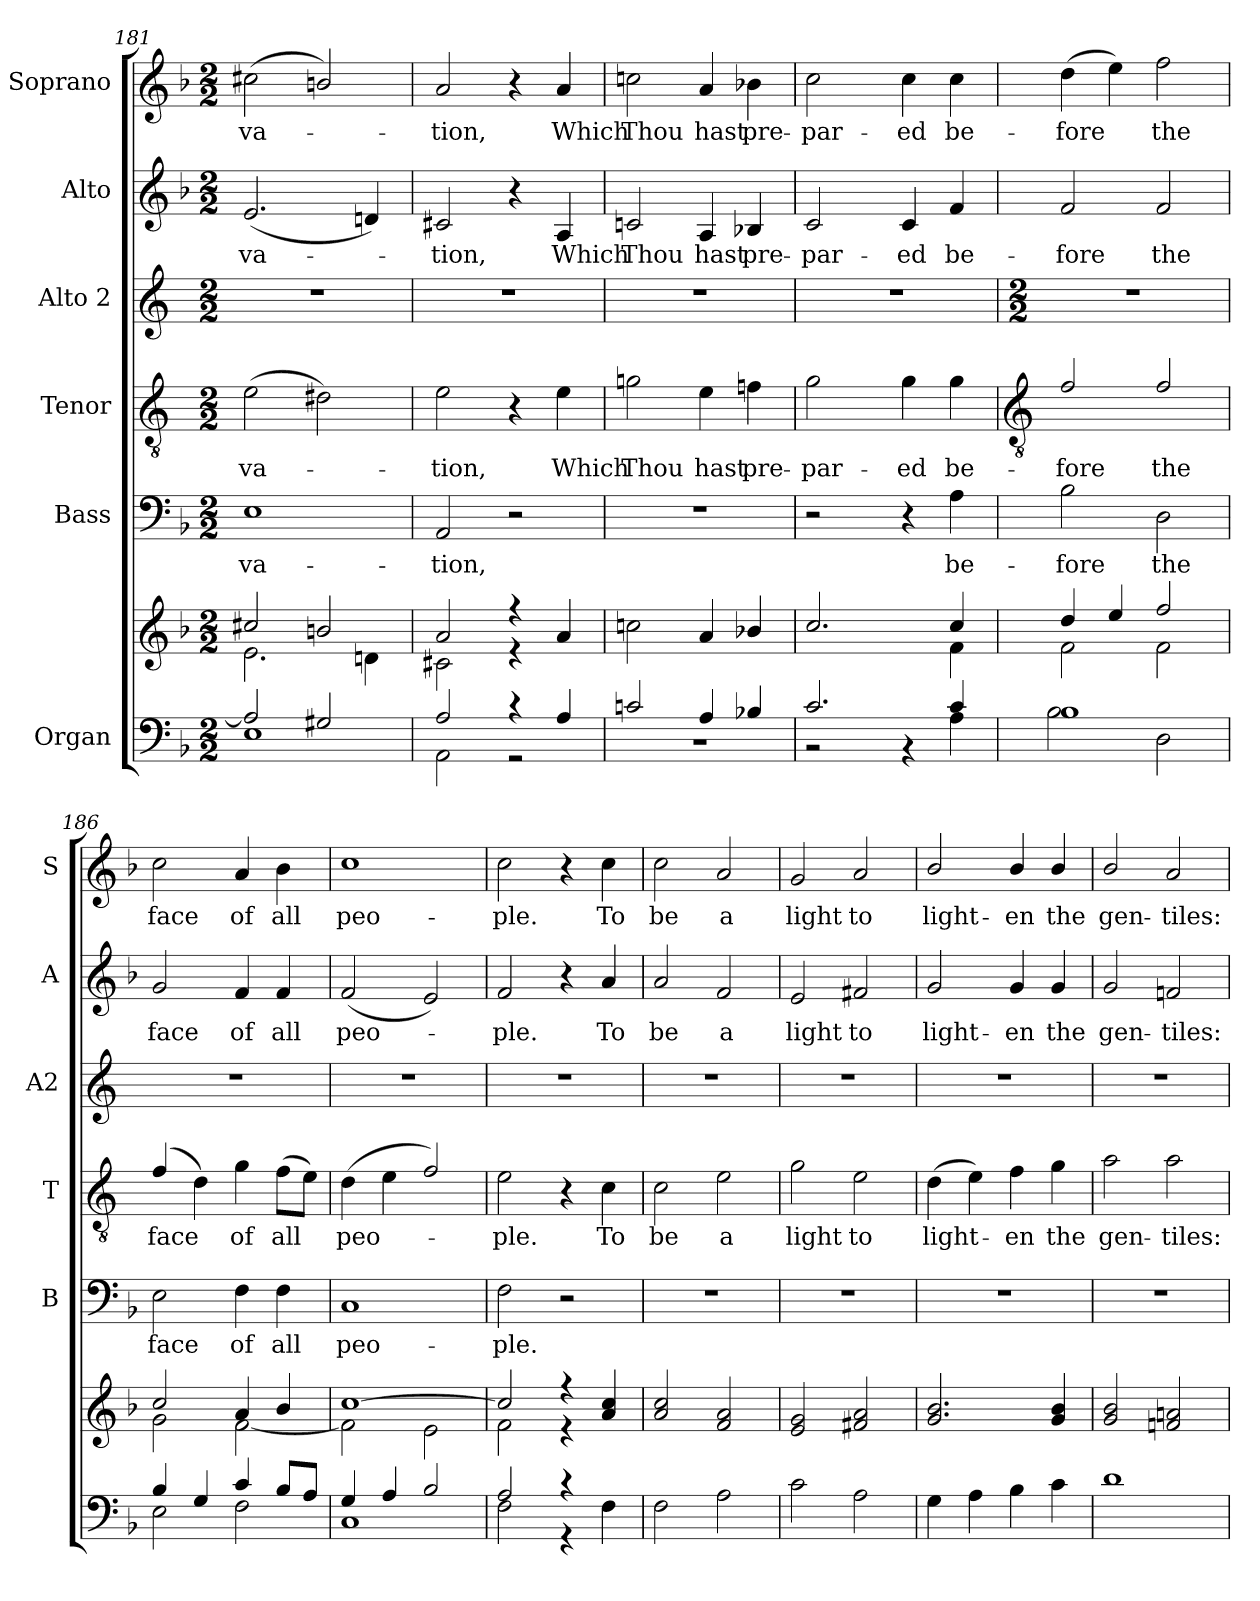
**kern	**kern	**kern	**text	**kern	**text	**kern	**kern	**text	**kern	**text
*part6	*part6	*part5	*part5	*part4	*part4	*part3	*part2	*part2	*part1	*part1
*staff7	*staff6	*staff5	*staff5	*staff4	*staff4	*staff3	*staff2	*staff2	*staff1	*staff1
*I"Organ	*	*I"Bass	*	*I"Tenor	*	*I"Alto 2	*I"Alto	*	*I"Soprano	*
*	*	*I'B	*	*I'T	*	*I'A2	*I'A	*	*I'S	*
*clefF4	*clefG2	*clefF4	*	*clefGv2	*	*clefG2	*clefG2	*	*clefG2	*
*	*	*	*	*ITrd4c7	*	*ITrd4c7	*	*	*	*
*k[b-]	*k[b-]	*k[b-]	*	*k[b-]	*	*k[b-]	*k[b-]	*	*k[b-]	*
*F:	*F:	*F:	*	*F:	*	*F:	*F:	*	*F:	*
*M2/2	*M2/2	*M2/2	*	*M2/2	*	*M2/2	*M2/2	*	*M2/2	*
=181	=181	=181	=181	=181	=181	=181	=181	=181	=181	=181
*^	*^	*	*	*	*	*	*	*	*	*
!	!	!	!	!	!LO:LY:b	!	!LO:LY:b	!	!	!LO:LY:b	!	!LO:LY:b
2A/]	1E\	2cc#X/	2.e\	1E	-va-	(<2A	-va-	1r	(<2.e	-va-	(<2cc#X	-va-
2G#X/	.	2bn/	.	.	.	2G#X)	.	.	.	.	2bn/)	.
.	.	.	4dn\	.	.	.	.	.	4dn)	.	.	.
=182	=182	=182	=182	=182	=182	=182	=182	=182	=182	=182	=182	=182
!	!	!	!	!	!LO:LY:b	!	!LO:LY:b	!	!	!LO:LY:b	!	!LO:LY:b
2A/	2AA\	2a/	2c#X\	2AA	-tion,	2A	tion,	1r	2c#X	tion,	2a	tion,
4r	2r	4r	4r	2r	.	4r	.	.	4r	.	4r	.
!	!	!	!	!	!	!	!LO:LY:b	!	!	!LO:LY:b	!	!LO:LY:b
4A/	.	4a/	4ryy	.	.	4A	Which	.	4A	Which	4a	Which
=183	=183	=183	=183	=183	=183	=183	=183	=183	=183	=183	=183	=183
!	!	!	!	!	!	!	!LO:LY:b	!	!	!LO:LY:b	!	!LO:LY:b
2cn/	1r	2ryy	2ccn\	1r	.	2cn	Thou	1r	2cn	Thou	2ccn	Thou
!	!	!	!	!	!	!	!LO:LY:b	!	!	!LO:LY:b	!	!LO:LY:b
4A/	.	4a/	2ryy	.	.	4A	hast	.	4A	hast	4a	hast
!	!	!	!	!	!	!	!LO:LY:b	!	!	!LO:LY:b	!	!LO:LY:b
4B-X/	.	4b-X/	.	.	.	4B-X	pre-	.	4B-X	pre-	4b-X	pre-
=184	=184	=184	=184	=184	=184	=184	=184	=184	=184	=184	=184	=184
!	!	!	!	!	!	!	!LO:LY:b	!	!	!LO:LY:b	!	!LO:LY:b
2.c/	2r	2.cc/	4ryy	2r	.	2c	-par-	1r	2c	-par-	2cc	-par-
.	.	.	2ryy	.	.	.	.	.	.	.	.	.
!	!	!	!	!	!	!	!LO:LY:b	!	!	!LO:LY:b	!	!LO:LY:b
.	4r	.	.	4r	.	4c	-ed	.	4c	-ed	4cc	-ed
!	!	!	!	!	!LO:LY:b	!	!LO:LY:b	!	!	!LO:LY:b	!	!LO:LY:b
4c/	4A\	4cc/	4f\	4A	be-	4c	be-	.	4f	be-	4cc	be-
!!LO:LB:g=z
=185	=185	=185	=185	=185	=185	=185	=185	=185	=185	=185	=185	=185
*	*	*	*	*	*	*clefGv2	*	*	*	*	*	*
*	*	*	*	*	*	*	*	*M2/2	*	*	*	*
!	!	!	!	!	!LO:LY:b	!	!LO:LY:b	!	!	!LO:LY:b	!	!LO:LY:b
1B-/	2B-\	4dd/	2f\	2B-	-fore	2B-/	-fore	1r	2f	-fore	(>4dd	-fore
.	.	4ee/	.	.	.	.	.	.	.	.	4ee)	.
!	!	!	!	!	!LO:LY:b	!	!LO:LY:b	!	!	!LO:LY:b	!	!LO:LY:b
.	2D\	2ff	2f\	2D	the	2B-/	the	.	2f	the	2ff	the
=186	=186	=186	=186	=186	=186	=186	=186	=186	=186	=186	=186	=186
!	!	!	!	!	!LO:LY:b	!	!LO:LY:b	!	!	!LO:LY:b	!	!LO:LY:b
4B-/	2E\	2cc/	2g\	2E	face	(<4B-/	face	1r	2g	face	2cc	face
4G/	.	.	.	.	.	4G)	.	.	.	.	.	.
!	!	!	!	!	!LO:LY:b	!	!LO:LY:b	!	!	!LO:LY:b	!	!LO:LY:b
4c/	2F\	4a/	[2f\	4F	of	4c	of	.	4f	of	4a	of
!	!	!	!	!	!LO:LY:b	!	!LO:LY:b	!	!	!LO:LY:b	!	!LO:LY:b
8B-/L	.	4b-/	.	4F	all	(<8B-L	all	.	4f	all	4b-	all
8A/J	.	.	.	.	.	8AJ)	.	.	.	.	.	.
=187	=187	=187	=187	=187	=187	=187	=187	=187	=187	=187	=187	=187
!	!	!	!	!	!LO:LY:b	!	!LO:LY:b	!	!	!LO:LY:b	!	!LO:LY:b
4G/	1C\	[1cc/	2f\]	1C	peo-	(<4G	peo-	1r	(<2f	peo-	1cc	peo-
4A/	.	.	.	.	.	4A	.	.	.	.	.	.
2B-/	.	.	2e\	.	.	2B-/)	.	.	2e)	.	.	.
=188	=188	=188	=188	=188	=188	=188	=188	=188	=188	=188	=188	=188
!	!	!	!	!	!LO:LY:b	!	!LO:LY:b	!	!	!LO:LY:b	!	!LO:LY:b
2A/	2F\	2cc/]	2f\	2F	-ple.	2A	ple.	1r	2f	ple.	2cc	-ple.
4r	4r	4r	4r	2r	.	4r	.	.	4r	.	4r	.
!	!	!	!	!	!	!	!LO:LY:b	!	!	!LO:LY:b	!	!LO:LY:b
4ryy	4F\	4a/ 4cc/	4ryy	.	.	4F	To	.	4a	To	4cc	To
=189	=189	=189	=189	=189	=189	=189	=189	=189	=189	=189	=189	=189
!	!	!	!	!	!	!	!LO:LY:b	!	!	!LO:LY:b	!	!LO:LY:b
1ryy	2F\	2a/ 2cc/	1ryy	1r	.	2F	be	1r	2a	be	2cc	be
!	!	!	!	!	!	!	!LO:LY:b	!	!	!LO:LY:b	!	!LO:LY:b
.	2A\	2f/ 2a/	.	.	.	2A	a	.	2f	a	2a	a
=190	=190	=190	=190	=190	=190	=190	=190	=190	=190	=190	=190	=190
!	!	!	!	!	!	!	!LO:LY:b	!	!	!LO:LY:b	!	!LO:LY:b
1ryy	2c\	2e/ 2g/	1ryy	1r	.	2c	light	1r	2e	light	2g	light
!	!	!	!	!	!	!	!LO:LY:b	!	!	!LO:LY:b	!	!LO:LY:b
.	2A\	2f#X/ 2a/	.	.	.	2A	to	.	2f#X	to	2a	to
=191	=191	=191	=191	=191	=191	=191	=191	=191	=191	=191	=191	=191
!	!	!	!	!	!	!	!LO:LY:b	!	!	!LO:LY:b	!	!LO:LY:b
1ryy	4G\	2.g/ 2.b-/	1ryy	1r	.	(<4G	light-	1r	2g	light-	2b-/	light-
.	4A\	.	.	.	.	4A)	.	.	.	.	.	.
!	!	!	!	!	!	!	!LO:LY:b	!	!	!LO:LY:b	!	!LO:LY:b
.	4B-\	.	.	.	.	4B-	en	.	4g	-en	4b-/	-en
!	!	!	!	!	!	!	!LO:LY:b	!	!	!LO:LY:b	!	!LO:LY:b
.	4c\	4g/ 4b-/	.	.	.	4c	the	.	4g	the	4b-/	the
=192	=192	=192	=192	=192	=192	=192	=192	=192	=192	=192	=192	=192
!	!	!	!	!	!	!	!LO:LY:b	!	!	!LO:LY:b	!	!LO:LY:b
1d/	1ryy	2g/ 2b-/	1ryy	1r	.	2d	gen-	1r	2g	gen-	2b-/	gen-
!	!	!	!	!	!	!	!LO:LY:b	!	!	!LO:LY:b	!	!LO:LY:b
.	.	2fn/ 2an/	.	.	.	2d	-tiles:	.	2fn	-tiles:	2a	-tiles:
*v	*v	*	*	*	*	*	*	*	*	*	*	*
*	*v	*v	*	*	*	*	*	*	*	*	*
=	=	=	=	=	=	=	=	=	=	=
*-	*-	*-	*-	*-	*-	*-	*-	*-	*-	*-
